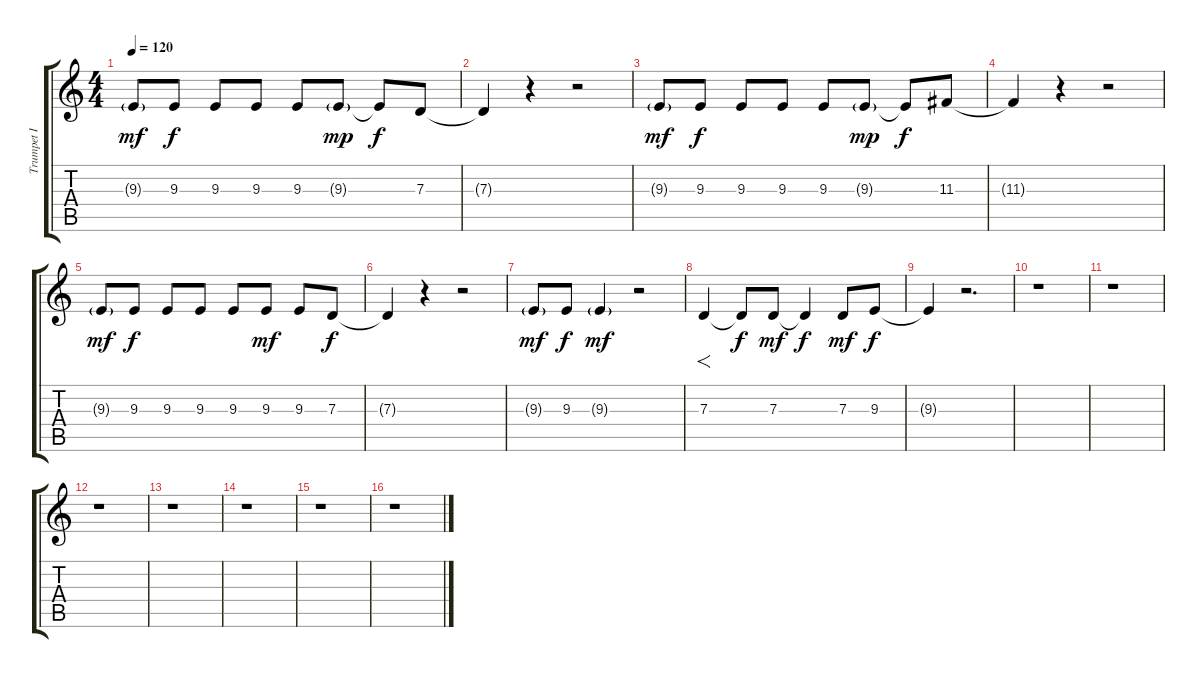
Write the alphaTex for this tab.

\track ("Trumpet I" "Trumpet I") {instrument trumpet}
\staff {score tabs}
\tuning (E4 B3 G3 D3 A2 E2) {hide}
\ts (4 4)
\tempo 120
\clef g2
\ks c
9.3{g}.8{dy mf} 9.3.8{dy f} 9.3.8 9.3.8 9.3.8 9.3{g}.8{dy mp} 9.3{t}.8{dy f} 7.3.8 |
7.3{t}.4 r.4 r.2 |
9.3{g}.8{dy mf} 9.3.8{dy f} 9.3.8 9.3.8 9.3.8 9.3{g}.8{dy mp} 9.3{t}.8{dy f} 11.3.8 |
11.3{t}.4 r.4 r.2 |
9.3{g}.8{dy mf} 9.3.8{dy f} 9.3.8 9.3.8 9.3.8 9.3.8{dy mf} 9.3.8 7.3.8{dy f} |
7.3{t}.4 r.4 r.2 |
9.3{g}.8{dy mf} 9.3.8{dy f} 9.3{g}.4{dy mf} r.2 |
7.3.4{f} 7.3{t}.8{dy f} 7.3.8{dy mf} 7.3{t}.4{dy f} 7.3.8{dy mf} 9.3.8{dy f} |
9.3{t}.4 r.2{d} |
r.1 |
r.1 |
r.1 |
r.1 |
r.1 |
r.1 |
r.1
